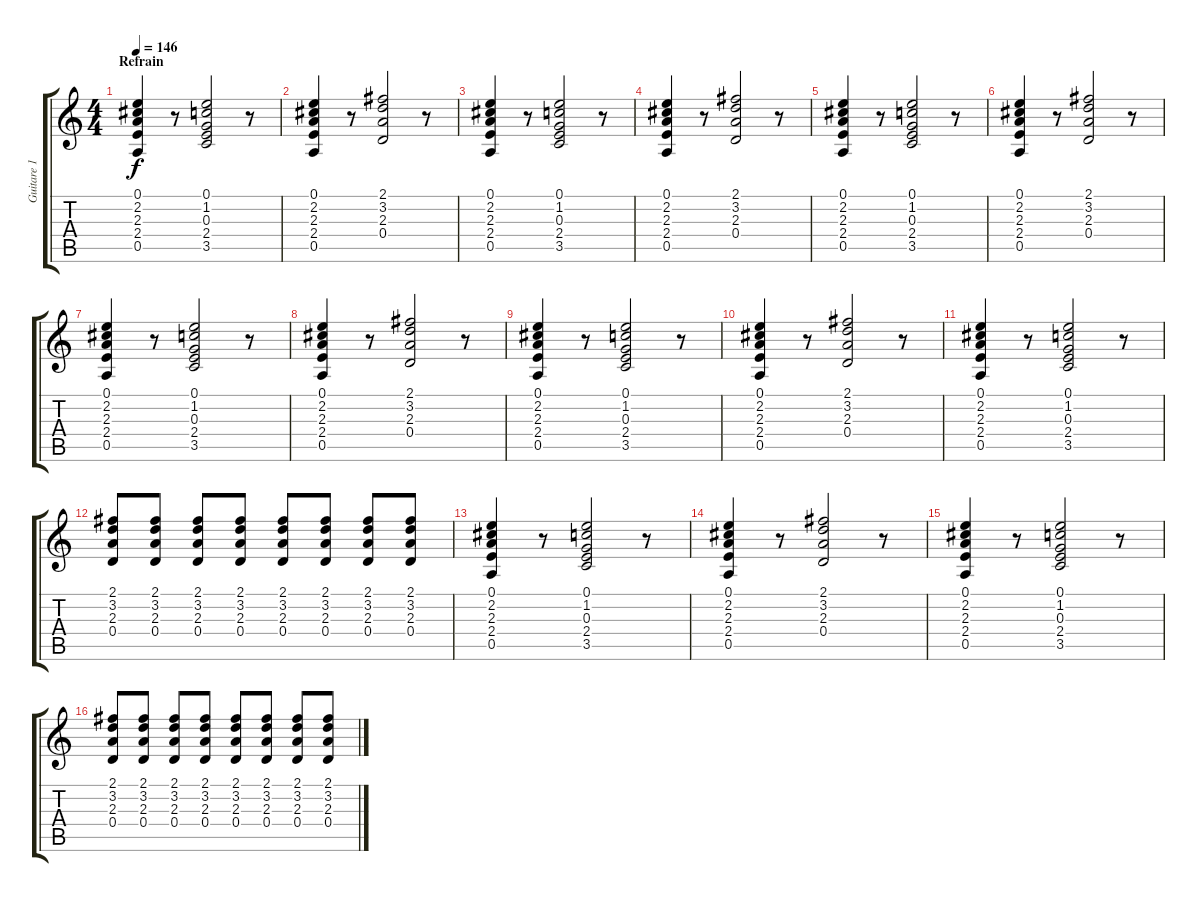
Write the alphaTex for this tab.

\track ("Guitare 1" "Guitare 1") {instrument overdrivenguitar}
\staff {score tabs}
\tuning (E4 B3 G3 D3 A2 E2) {hide}
\ts (4 4)
\section ("" "Refrain")
\tempo 146
\clef g2
\ks c
(0.1 2.2 2.3 2.4 0.5).4{dy f} r.8 (0.1 1.2 0.3 2.4 3.5).2 r.8 |
(0.1 2.2 2.3 2.4 0.5).4 r.8 (2.1 3.2 2.3 0.4).2 r.8 |
(0.1 2.2 2.3 2.4 0.5).4 r.8 (0.1 1.2 0.3 2.4 3.5).2 r.8 |
(0.1 2.2 2.3 2.4 0.5).4 r.8 (2.1 3.2 2.3 0.4).2 r.8 |
(0.1 2.2 2.3 2.4 0.5).4 r.8 (0.1 1.2 0.3 2.4 3.5).2 r.8 |
(0.1 2.2 2.3 2.4 0.5).4 r.8 (2.1 3.2 2.3 0.4).2 r.8 |
(0.1 2.2 2.3 2.4 0.5).4 r.8 (0.1 1.2 0.3 2.4 3.5).2 r.8 |
(0.1 2.2 2.3 2.4 0.5).4 r.8 (2.1 3.2 2.3 0.4).2 r.8 |
(0.1 2.2 2.3 2.4 0.5).4 r.8 (0.1 1.2 0.3 2.4 3.5).2 r.8 |
(0.1 2.2 2.3 2.4 0.5).4 r.8 (2.1 3.2 2.3 0.4).2 r.8 |
(0.1 2.2 2.3 2.4 0.5).4 r.8 (0.1 1.2 0.3 2.4 3.5).2 r.8 |
(2.1 3.2 2.3 0.4).8 (2.1 3.2 2.3 0.4).8 (2.1 3.2 2.3 0.4).8 (2.1 3.2 2.3 0.4).8 (2.1 3.2 2.3 0.4).8 (2.1 3.2 2.3 0.4).8 (2.1 3.2 2.3 0.4).8 (2.1 3.2 2.3 0.4).8 |
(0.1 2.2 2.3 2.4 0.5).4 r.8 (0.1 1.2 0.3 2.4 3.5).2 r.8 |
(0.1 2.2 2.3 2.4 0.5).4 r.8 (2.1 3.2 2.3 0.4).2 r.8 |
(0.1 2.2 2.3 2.4 0.5).4 r.8 (0.1 1.2 0.3 2.4 3.5).2 r.8 |
(2.1 3.2 2.3 0.4).8 (2.1 3.2 2.3 0.4).8 (2.1 3.2 2.3 0.4).8 (2.1 3.2 2.3 0.4).8 (2.1 3.2 2.3 0.4).8 (2.1 3.2 2.3 0.4).8 (2.1 3.2 2.3 0.4).8 (2.1 3.2 2.3 0.4).8
